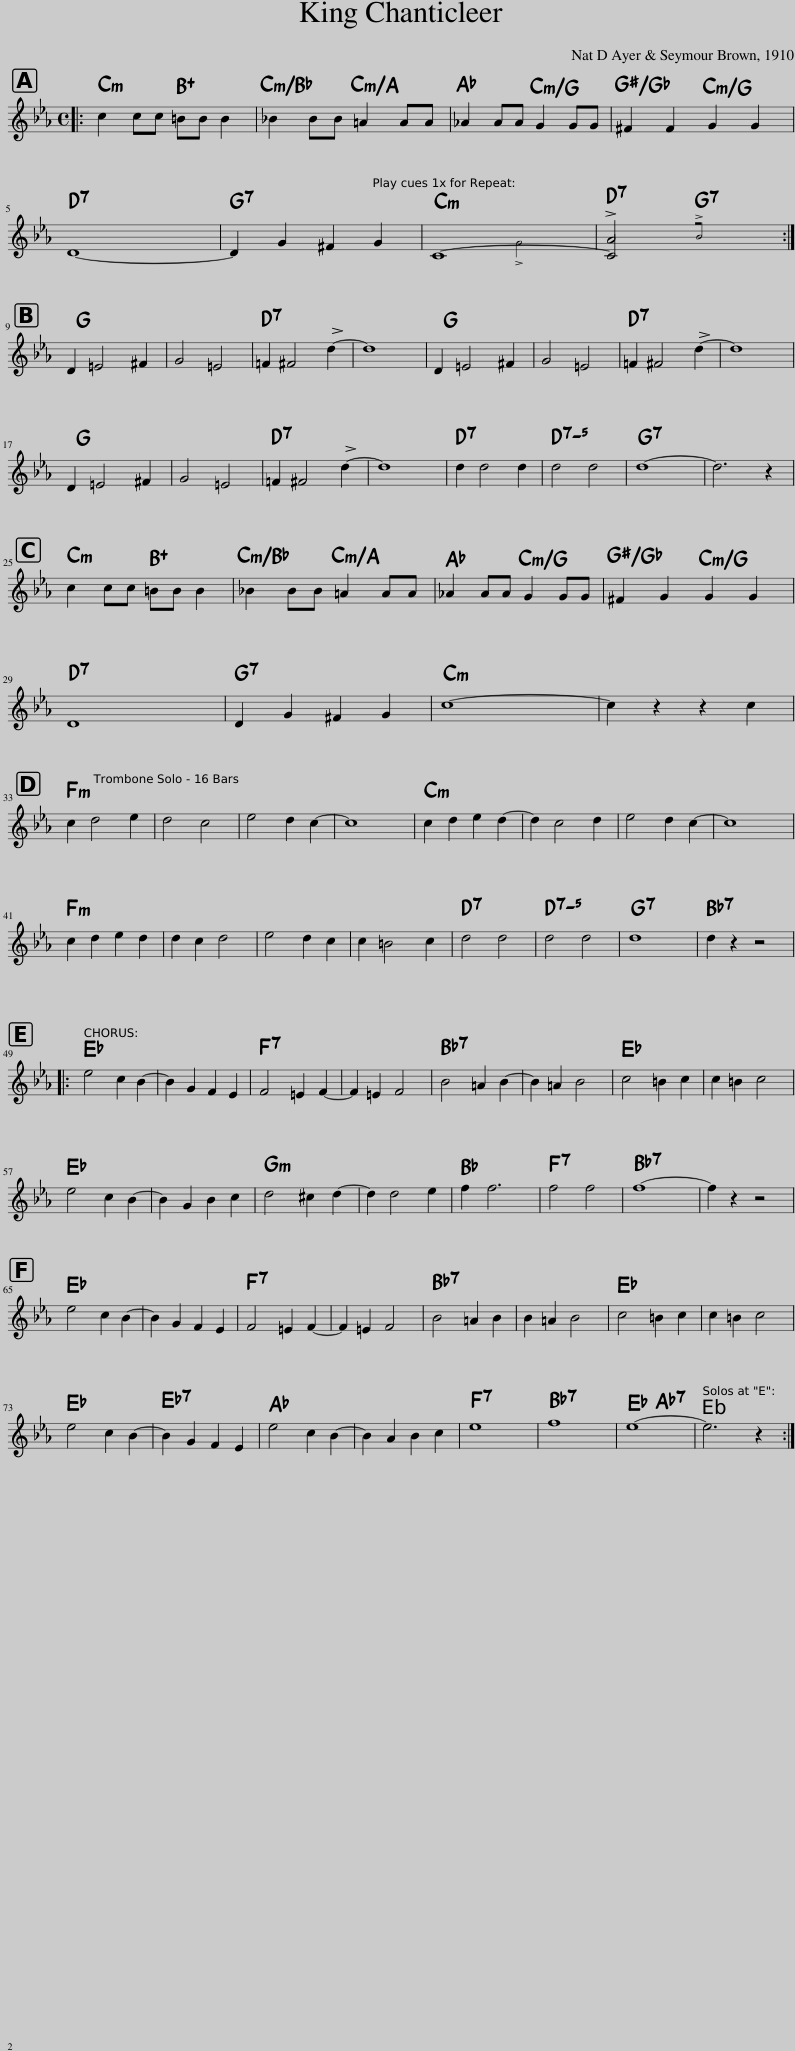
X:1
%%score ( 1 2 )
L:1/8
M:4/4
I:linebreak $
K:Cmin
V:1 treble
V:2 treble
V:1
|: c2 cc =BB B2 | _B2 BB =A2 AA | _A2 AA G2 GG | ^F2 F2 G2 G2 |$ D8- | %5
 D2 G2 ^F2 G2 | C8- | C4 z4 :|$ D2 =E4 ^F2 | G4 =E4 | %10
 =F2 ^F4 !>!d2- | d8 | D2 =E4 ^F2 | G4 =E4 | =F2 ^F4 !>!d2- | %15
 d8 |$ D2 =E4 ^F2 | G4 =E4 | =F2 ^F4 !>!d2- | d8 | %20
 d2 d4 d2 | d4 d4 | d8- | d6 z2 |$ c2 cc =BB B2 | %25
 _B2 BB =A2 AA | _A2 AA G2 GG | ^F2 G2 G2 G2 |$ D8 | D2 G2 ^F2 G2 | %30
 c8- | c2 z2 z2 c2 |$ c2 d4 e2 | d4 c4 | e4 d2 c2- | %35
 c8 | c2 d2 e2 d2- | d2 c4 d2 | e4 d2 c2- | c8 |$ %40
 c2 d2 e2 d2 | d2 c2 d4 | e4 d2 c2 | c2 =B4 c2 | d4 d4 | %45
 d4 d4 | d8 | d2 z2 z4 |:$ e4 c2 B2- | B2 G2 F2 E2 | %50
 F4 =E2 F2- | F2 =E2 F4 | B4 =A2 B2- | B2 =A2 B4 | c4 =B2 c2 | %55
 c2 =B2 c4 |$ e4 c2 B2- | B2 G2 B2 c2 | d4 ^c2 d2- | d2 d4 e2 | %60
 f2 f6 | f4 f4 | f8- | f2 z2 z4 |$ e4 c2 B2- | %65
 B2 G2 F2 E2 | F4 =E2 F2- | F2 =E2 F4 | B4 =A2 B2 | B2 =A2 B4 | %70
 c4 =B2 c2 | c2 =B2 c4 |$ e4 c2 B2- | B2 G2 F2 E2 | e4 c2 B2- | %75
 B2 A2 B2 c2 | e8 | f8 | e8- | e6 z2 :| %80
V:2
|: x8 | x8 | x8 | x8 |$ x8 | %5
 x8 | x4 !>!G4 | !>!A4 !>!B4 :|$ x8 | x8 | %10
 x8 | x8 | x8 | x8 | x8 | %15
 x8 |$ x8 | x8 | x8 | x8 | %20
 x8 | x8 | x8 | x8 |$ x8 | %25
 x8 | x8 | x8 |$ x8 | x8 | %30
 x8 | x8 |$ x8 | x8 | x8 | %35
 x8 | x8 | x8 | x8 | x8 |$ %40
 x8 | x8 | x8 | x8 | x8 | %45
 x8 | x8 | x8 |:$ x8 | x8 | %50
 x8 | x8 | x8 | x8 | x8 | %55
 x8 |$ x8 | x8 | x8 | x8 | %60
 x8 | x8 | x8 | x8 |$ x8 | %65
 x8 | x8 | x8 | x8 | x8 | %70
 x8 | x8 |$ x8 | x8 | x8 | %75
 x8 | x8 | x8 | x8 | x8 :| %80
